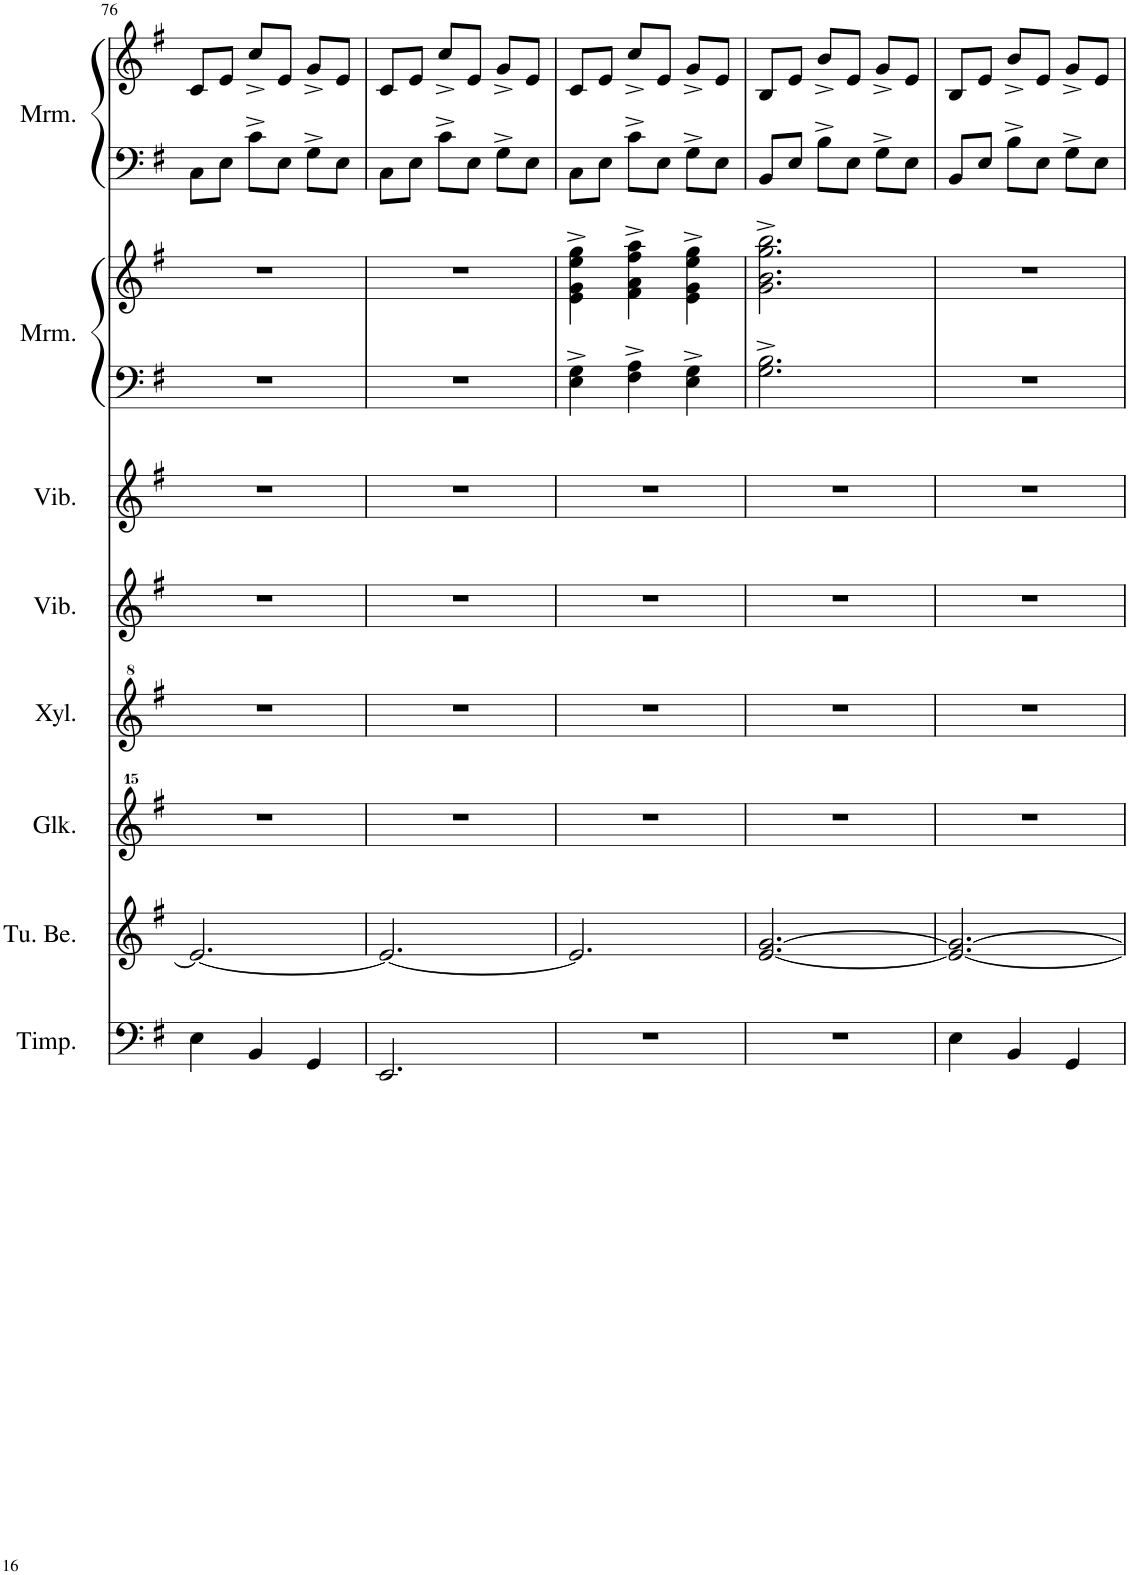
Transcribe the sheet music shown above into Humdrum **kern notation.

**kern	**kern	**kern	**kern	**kern	**kern	**kern	**kern	**kern	**kern
*part8	*part7	*part6	*part5	*part4	*part3	*part2	*part2	*part1	*part1
*staff10	*staff9	*staff8	*staff7	*staff6	*staff5	*staff4	*staff3	*staff2	*staff1
*I"Timpani	*I"Tubular Bells	*I"Glockenspiel	*I"Xylophone	*I"Vibraphone	*I"Vibraphone	*I"Marimba	*	*I"Marimba	*
*I'Timp.	*I'Tu. Be.	*I'Glk.	*I'Xyl.	*I'Vib.	*I'Vib.	*I'Mrm.	*	*I'Mrm.	*
!!LO:PB:g=z
*clefF4	*clefG2	*clefG^^2	*clefG^2	*clefG2	*clefG2	*clefF4	*clefG2	*clefF4	*clefG2
*k[f#]	*k[f#]	*k[f#]	*k[f#]	*k[f#]	*k[f#]	*k[f#]	*k[f#]	*k[f#]	*k[f#]
*M3/4	*M3/4	*M3/4	*M3/4	*M3/4	*M3/4	*M3/4	*M3/4	*M3/4	*M3/4
=76	=76	=76	=76	=76	=76	=76	=76	=76	=76
4E\	2.e/_	2.r	2.r	2.r	2.r	2.r	2.r	8C\L	8c/L
.	.	.	.	.	.	.	.	8E\J	8e/J
4BB/	.	.	.	.	.	.	.	8c^\L	8cc^/L
.	.	.	.	.	.	.	.	8E\J	8e/J
4GG/	.	.	.	.	.	.	.	8G^\L	8g^/L
.	.	.	.	.	.	.	.	8E\J	8e/J
=77	=77	=77	=77	=77	=77	=77	=77	=77	=77
2.EE/	2.e/_	2.r	2.r	2.r	2.r	2.r	2.r	8C\L	8c/L
.	.	.	.	.	.	.	.	8E\J	8e/J
.	.	.	.	.	.	.	.	8c^\L	8cc^/L
.	.	.	.	.	.	.	.	8E\J	8e/J
.	.	.	.	.	.	.	.	8G^\L	8g^/L
.	.	.	.	.	.	.	.	8E\J	8e/J
=78	=78	=78	=78	=78	=78	=78	=78	=78	=78
2.r	2.e/]	2.r	2.r	2.r	2.r	4E\^ 4G\^	4e\^ 4g\^ 4ee\^ 4gg\^	8C\L	8c/L
.	.	.	.	.	.	.	.	8E\J	8e/J
.	.	.	.	.	.	4F#\^ 4A\^	4f#\^ 4a\^ 4ff#\^ 4aa\^	8c^\L	8cc^/L
.	.	.	.	.	.	.	.	8E\J	8e/J
.	.	.	.	.	.	4E\^ 4G\^	4e\^ 4g\^ 4ee\^ 4gg\^	8G^\L	8g^/L
.	.	.	.	.	.	.	.	8E\J	8e/J
=79	=79	=79	=79	=79	=79	=79	=79	=79	=79
2.r	[2.e/ [2.g/	2.r	2.r	2.r	2.r	2.G\^ 2.B\^	2.g\^ 2.b\^ 2.gg\^ 2.bb\^	8BB/L	8B/L
.	.	.	.	.	.	.	.	8E/J	8e/J
.	.	.	.	.	.	.	.	8B^\L	8b^/L
.	.	.	.	.	.	.	.	8E\J	8e/J
.	.	.	.	.	.	.	.	8G^\L	8g^/L
.	.	.	.	.	.	.	.	8E\J	8e/J
=80	=80	=80	=80	=80	=80	=80	=80	=80	=80
4E\	2.e/_ 2.g/_	2.r	2.r	2.r	2.r	2.r	2.r	8BB/L	8B/L
.	.	.	.	.	.	.	.	8E/J	8e/J
4BB/	.	.	.	.	.	.	.	8B^\L	8b^/L
.	.	.	.	.	.	.	.	8E\J	8e/J
4GG/	.	.	.	.	.	.	.	8G^\L	8g^/L
.	.	.	.	.	.	.	.	8E\J	8e/J
=	=	=	=	=	=	=	=	=	=
*-	*-	*-	*-	*-	*-	*-	*-	*-	*-
